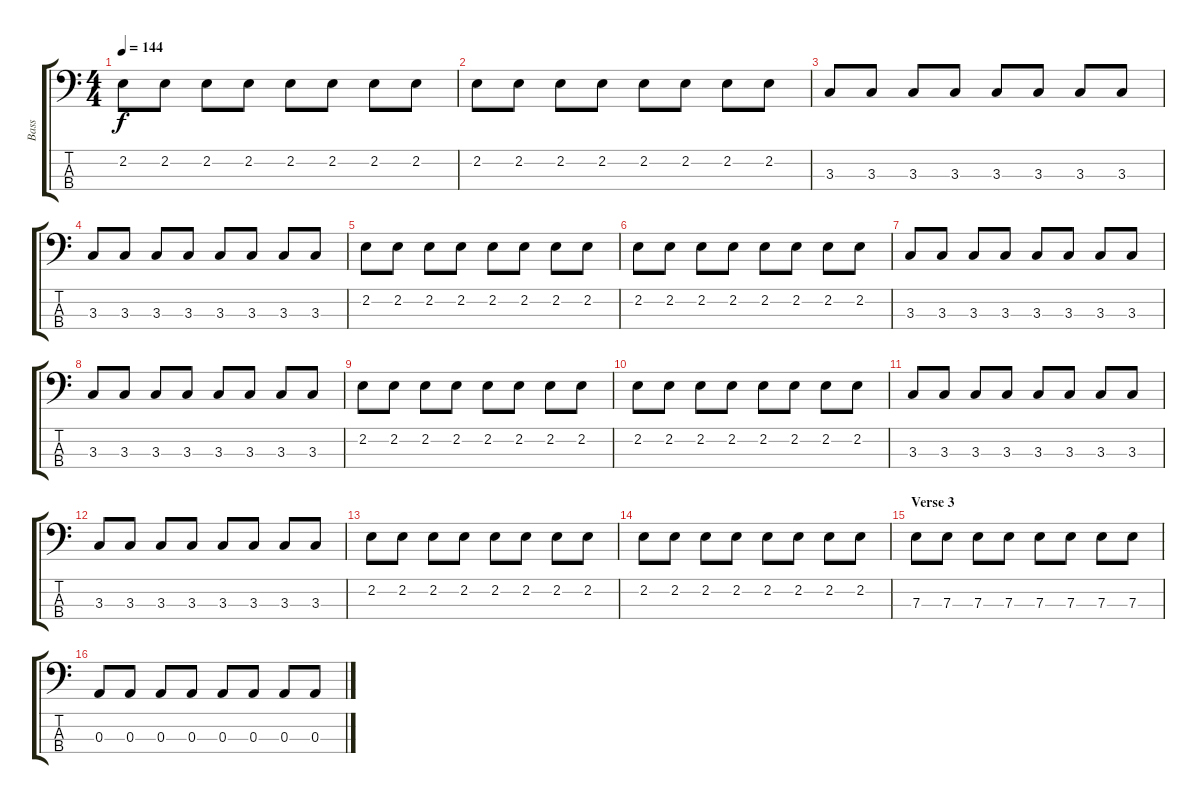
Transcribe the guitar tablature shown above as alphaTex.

\track ("Bass" "Bass") {instrument electricbassfinger}
\staff {score tabs}
\tuning (G2 D2 A1 E1) {hide}
\ts (4 4)
\tempo 144
\clef f4
\ks c
2.2.8{dy f} 2.2.8 2.2.8 2.2.8 2.2.8 2.2.8 2.2.8 2.2.8 |
2.2.8 2.2.8 2.2.8 2.2.8 2.2.8 2.2.8 2.2.8 2.2.8 |
3.3.8 3.3.8 3.3.8 3.3.8 3.3.8 3.3.8 3.3.8 3.3.8 |
3.3.8 3.3.8 3.3.8 3.3.8 3.3.8 3.3.8 3.3.8 3.3.8 |
2.2.8 2.2.8 2.2.8 2.2.8 2.2.8 2.2.8 2.2.8 2.2.8 |
2.2.8 2.2.8 2.2.8 2.2.8 2.2.8 2.2.8 2.2.8 2.2.8 |
3.3.8 3.3.8 3.3.8 3.3.8 3.3.8 3.3.8 3.3.8 3.3.8 |
3.3.8 3.3.8 3.3.8 3.3.8 3.3.8 3.3.8 3.3.8 3.3.8 |
2.2.8 2.2.8 2.2.8 2.2.8 2.2.8 2.2.8 2.2.8 2.2.8 |
2.2.8 2.2.8 2.2.8 2.2.8 2.2.8 2.2.8 2.2.8 2.2.8 |
3.3.8 3.3.8 3.3.8 3.3.8 3.3.8 3.3.8 3.3.8 3.3.8 |
3.3.8 3.3.8 3.3.8 3.3.8 3.3.8 3.3.8 3.3.8 3.3.8 |
2.2.8 2.2.8 2.2.8 2.2.8 2.2.8 2.2.8 2.2.8 2.2.8 |
2.2.8 2.2.8 2.2.8 2.2.8 2.2.8 2.2.8 2.2.8 2.2.8 |
\section ("" "Verse 3")
7.3.8 7.3.8 7.3.8 7.3.8 7.3.8 7.3.8 7.3.8 7.3.8 |
0.3.8 0.3.8 0.3.8 0.3.8 0.3.8 0.3.8 0.3.8 0.3.8
